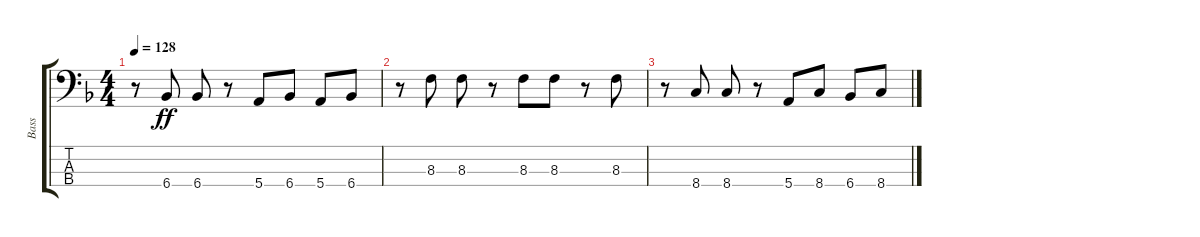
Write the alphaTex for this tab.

\track ("Bass" "Bass") {instrument electricbassfinger}
\staff {score tabs}
\tuning (G2 D2 A1 E1) {hide}
\ts (4 4)
\tempo 128
\clef f4
\ks f
r.8{dy ff} 6.4.8 6.4.8 r.8 5.4.8 6.4.8 5.4.8 6.4.8 |
r.8 8.3.8 8.3.8 r.8 8.3.8 8.3.8 r.8 8.3.8 |
r.8 8.4.8 8.4.8 r.8 5.4.8 8.4.8 6.4.8 8.4.8
